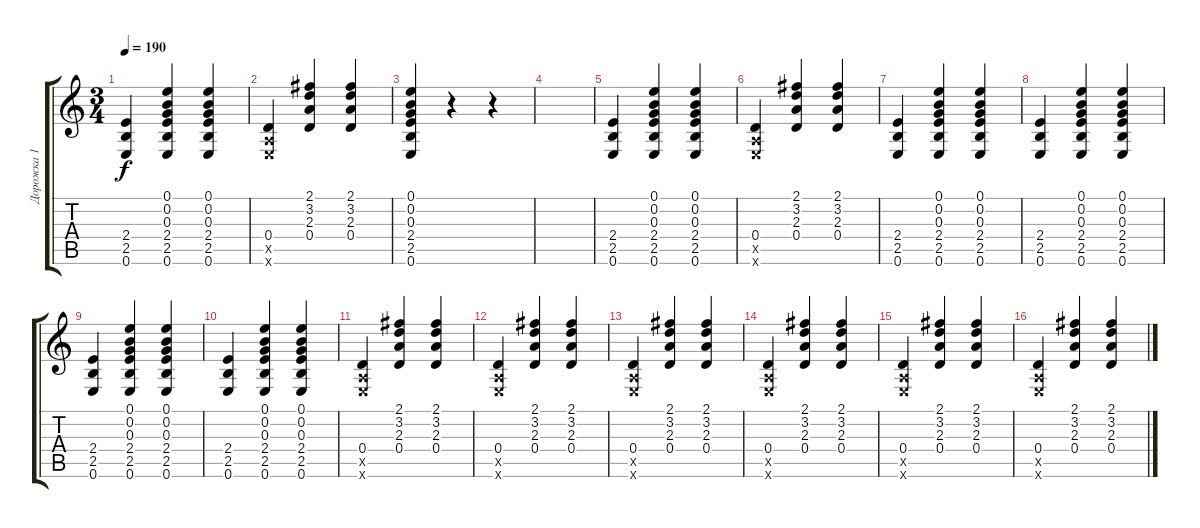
\track ("Дорожка 1" "Дорожка 1") {instrument acousticguitarsteel}
\staff {score tabs}
\tuning (E4 B3 G3 D3 A2 E2) {hide}
\ts (3 4)
\tempo 190
\clef g2
\ks c
(2.4 2.5 0.6).4{dy f} (0.1 0.2 0.3 2.4 2.5 0.6).4 (0.1 0.2 0.3 2.4 2.5 0.6).4 |
(0.4 0.5{x} 0.6{x}).4 (2.1 3.2 2.3 0.4).4 (2.1 3.2 2.3 0.4).4 |
(0.1 0.2 0.3 2.4 2.5 0.6).4 r.4 r.4 |
|
(2.4 2.5 0.6).4 (0.1 0.2 0.3 2.4 2.5 0.6).4 (0.1 0.2 0.3 2.4 2.5 0.6).4 |
(0.4 0.5{x} 0.6{x}).4 (2.1 3.2 2.3 0.4).4 (2.1 3.2 2.3 0.4).4 |
(2.4 2.5 0.6).4 (0.1 0.2 0.3 2.4 2.5 0.6).4 (0.1 0.2 0.3 2.4 2.5 0.6).4 |
(2.4 2.5 0.6).4 (0.1 0.2 0.3 2.4 2.5 0.6).4 (0.1 0.2 0.3 2.4 2.5 0.6).4 |
(2.4 2.5 0.6).4 (0.1 0.2 0.3 2.4 2.5 0.6).4 (0.1 0.2 0.3 2.4 2.5 0.6).4 |
(2.4 2.5 0.6).4 (0.1 0.2 0.3 2.4 2.5 0.6).4 (0.1 0.2 0.3 2.4 2.5 0.6).4 |
(0.4 0.5{x} 0.6{x}).4 (2.1 3.2 2.3 0.4).4 (2.1 3.2 2.3 0.4).4 |
(0.4 0.5{x} 0.6{x}).4 (2.1 3.2 2.3 0.4).4 (2.1 3.2 2.3 0.4).4 |
(0.4 0.5{x} 0.6{x}).4 (2.1 3.2 2.3 0.4).4 (2.1 3.2 2.3 0.4).4 |
(0.4 0.5{x} 0.6{x}).4 (2.1 3.2 2.3 0.4).4 (2.1 3.2 2.3 0.4).4 |
(0.4 0.5{x} 0.6{x}).4 (2.1 3.2 2.3 0.4).4 (2.1 3.2 2.3 0.4).4 |
(0.4 0.5{x} 0.6{x}).4 (2.1 3.2 2.3 0.4).4 (2.1 3.2 2.3 0.4).4
